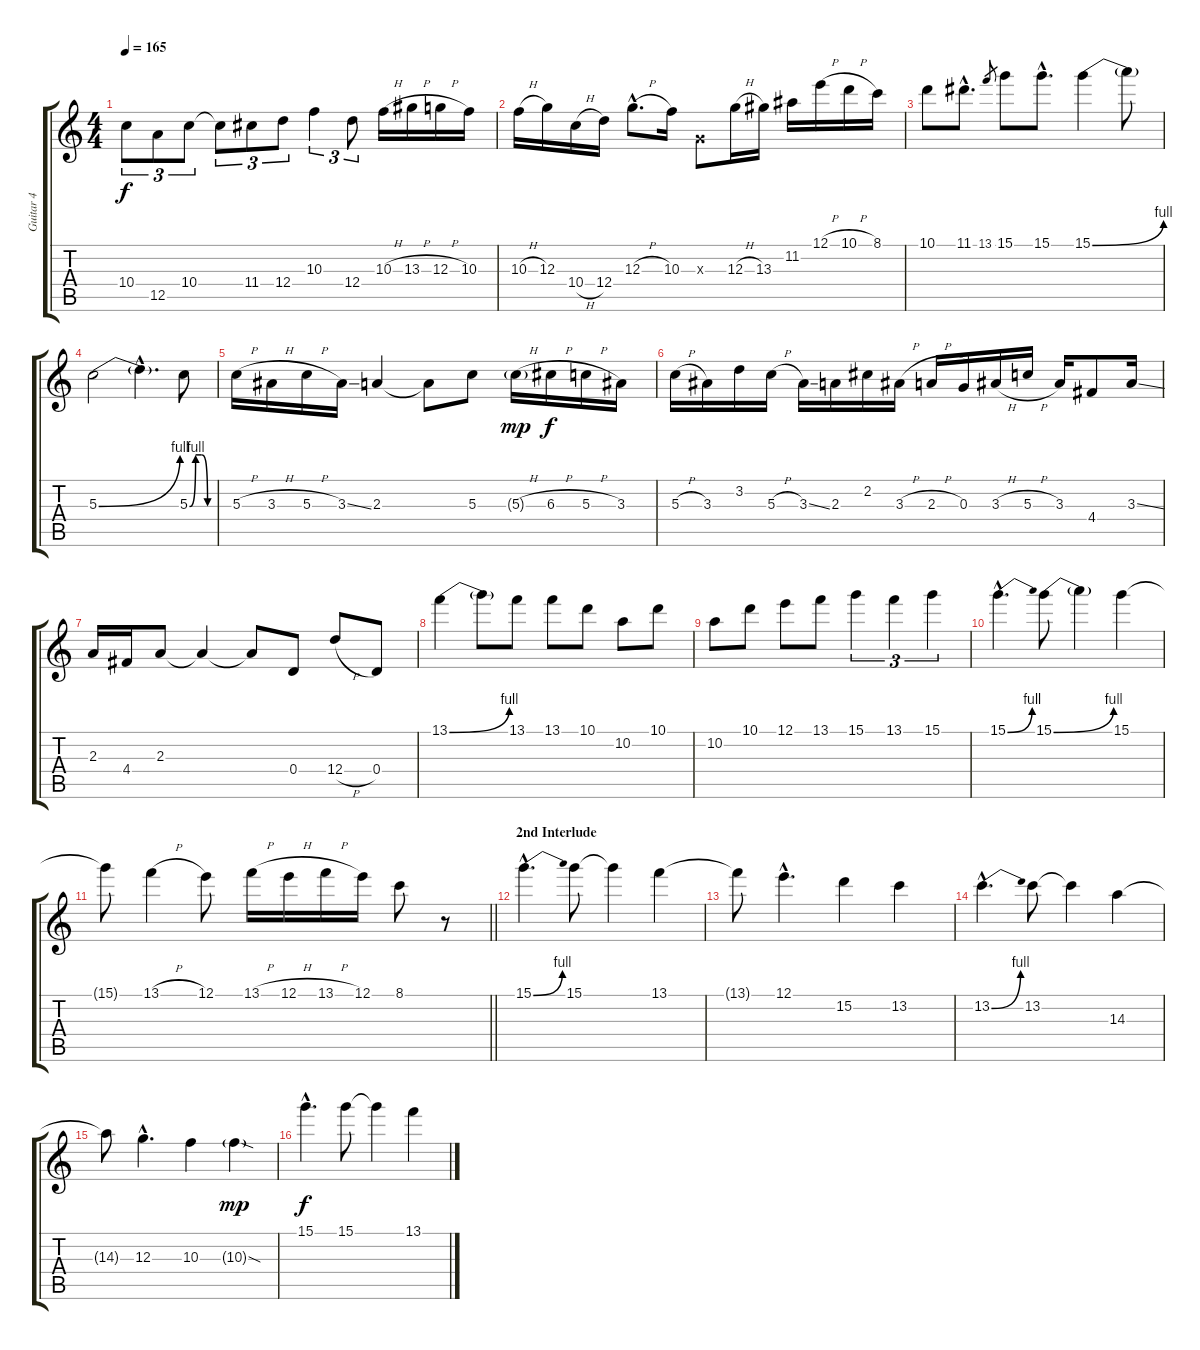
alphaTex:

\track ("Guitar 4" "Guitar 4") {instrument distortionguitar}
\staff {score tabs}
\tuning (E4 B3 G3 D3 A2 E2) {hide}
\ts (4 4)
\tempo 165
\clef g2
\ks c
10.4.8{tu (3 2) dy f} 12.5.8{tu (3 2)} 10.4.8{tu (3 2)} 10.4{t}.8{tu (3 2)} 11.4.8{tu (3 2)} 12.4.8{tu (3 2)} 10.3.4{tu (3 2)} 12.4.8{tu (3 2)} 10.3{h}.16 13.3{h}.16 12.3{h}.16 10.3.16 |
10.3{h}.16 12.3.16 10.4{h}.16 12.4.16 12.3{h hac}.8{d} 10.3.16 0.3{x}.8 12.3{h}.16 13.3.16 11.2.16 12.1{h}.16 10.1{h}.16 8.1.16 |
10.1.8 11.1{hac}.8{d} 13.1.8{gr} 15.1.8 15.1{hac}.8{d} 15.1{be (bend 0 0 60 4)}.4 15.1{t}.8 |
5.3{be (bend 0 0 60 4)}.2 5.3{hac t}.4{d} 5.3{be (custom 0 0 15 4 30 4 45 0 60 0)}.8 |
5.3{h}.16 3.3{h}.16 5.3{h}.16 3.3{ss}.16 2.3.4 2.3{t}.8 5.3.8 5.3{h g}.16{dy mp} 6.3{h}.16{dy f} 5.3{h}.16 3.3.16 |
5.3{h}.16 3.3.16 3.2.16 5.3{h}.16 3.3{ss}.16 2.3.16 2.2.16 3.3{h}.16 2.3{h}.16 0.3.16 3.3{h}.16 5.3{h}.16 3.3.16 4.4.8 3.3{ss}.16 |
2.3.16 4.4.16 2.3.8 2.3{t}.4 2.3{t}.8 0.4.8 12.4{h}.8 0.4.8 |
13.1{be (bend 0 0 60 4)}.4 13.1{t}.8 13.1.8 13.1.8 10.1.8 10.2.8 10.1.8 |
10.2.8 10.1.8 12.1.8 13.1.8 15.1.4{tu (3 2)} 13.1.4{tu (3 2)} 15.1.4{tu (3 2)} |
15.1{be (bend 0 0 60 4) hac}.4{d} 15.1{be (bend 0 0 60 4)}.8 15.1{t}.4 15.1.4 |
\barLineRight lightlight
15.1{t}.8 13.1{h}.4 12.1.8 13.1{h}.16 12.1{h}.16 13.1{h}.16 12.1.16 8.1.8 r.8 |
\section ("" "2nd Interlude")
15.1{be (bend 0 0 60 4) hac}.4{d} 15.1.8 15.1{t}.4 13.1.4 |
13.1{t}.8 12.1{hac}.4{d} 15.2.4 13.2.4 |
13.2{be (bend 0 0 60 4) hac}.4{d} 13.2.8 13.2{t}.4 14.3.4 |
14.3{t}.8 12.3{hac}.4{d} 10.3.4 10.3{sod g}.4{dy mp} |
15.1{hac}.4{d dy f} 15.1.8 15.1{t}.4 13.1.4
